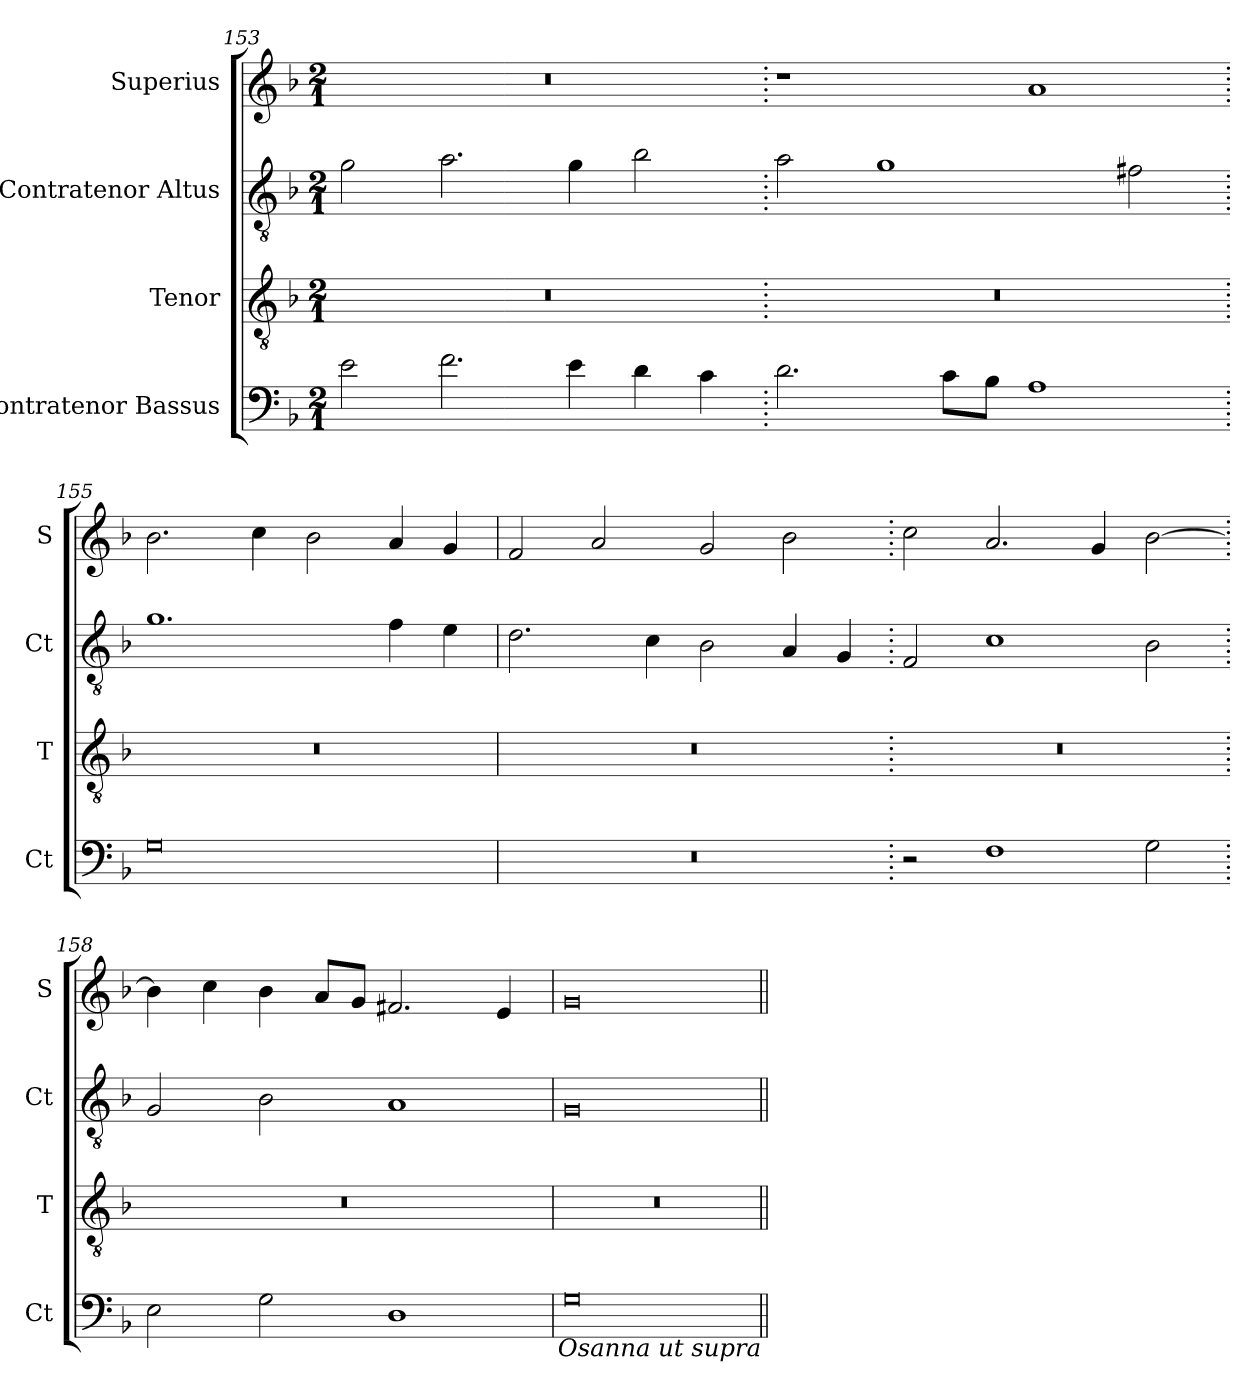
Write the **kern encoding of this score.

**kern	**kern	**kern	**kern
*part4	*part3	*part2	*part1
*staff4	*staff3	*staff2	*staff1
*I"Contratenor Bassus	*I"Tenor	*I"Contratenor Altus	*I"Superius
*I'Ct	*I'T	*I'Ct	*I'S
*clefF4	*clefGv2	*clefGv2	*clefG2
*k[b-]	*k[b-]	*k[b-]	*k[b-]
*M2/1	*M2/1	*M2/1	*M2/1
=153	=153	=153	=153
2e\	0r	2g\	0r
2.f\	.	2.a\	.
4e\	.	4g\	.
4d\	.	2b-\	.
4c\	.	.	.
=154.	=154.	=154.	=154.
2.d\	0r	2a\	1r
.	.	1g	.
8c\L	.	.	.
8B-\J	.	.	.
1A	.	.	1a
.	.	2f#X\	.
=155.	=155.	=155.	=155.
0G	0r	1.g	2.b-\
.	.	.	4cc\
.	.	.	2b-\
.	.	4f\	4a/
.	.	4e\	4g/
=156	=156	=156	=156
0r	0r	2.d\	2f/
.	.	.	2a/
.	.	4c\	.
.	.	2B-\	2g/
.	.	4A/	2b-\
.	.	4G/	.
=157.	=157.	=157.	=157.
2r	0r	2F/	2cc\
1F	.	1c	2.a/
.	.	.	4g/
2G\	.	2B-\	[2b-\
=158.	=158.	=158.	=158.
2E\	0r	2G/	4b-\]
.	.	.	4cc\
2G\	.	2B-\	4b-\
.	.	.	8a/L
.	.	.	8g/J
1D	.	1A	2.f#X/
.	.	.	4e/
=159	=159	=159	=159
0G	0r	0G	0g
!LO:TX:b:i:rj:t=Osanna ut supra	!	!	!
=||	=||	=||	=||
*-	*-	*-	*-
